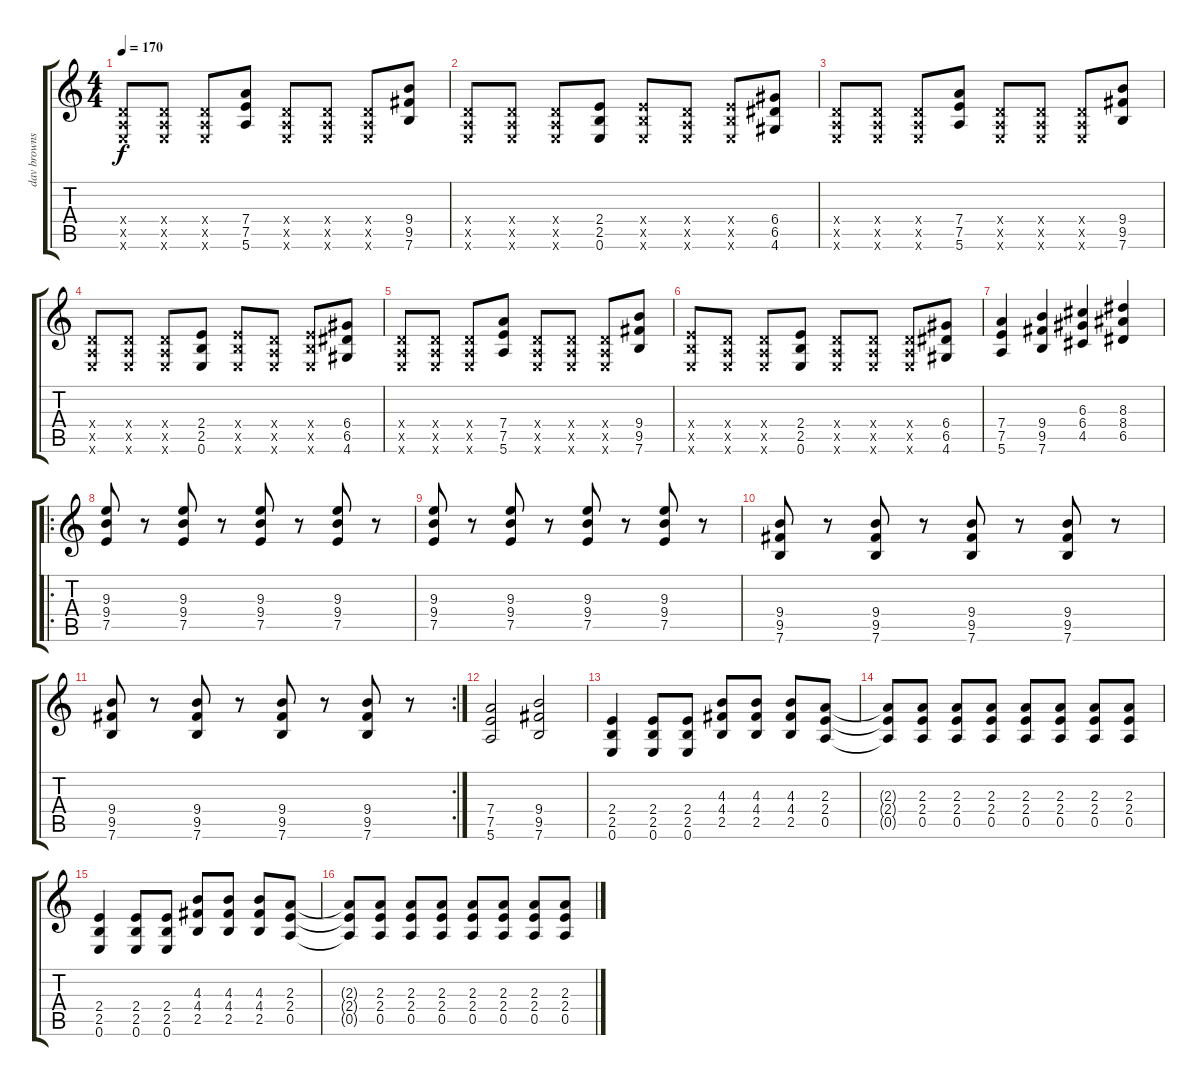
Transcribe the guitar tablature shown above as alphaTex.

\track ("dav brownsound" "dav browns") {instrument overdrivenguitar}
\staff {score tabs}
\tuning (E4 B3 G3 D3 A2 E2) {hide}
\ts (4 4)
\tempo 170
\clef g2
\ks c
(0.4{x} 0.5{x} 0.6{x}).8{dy f} (0.4{x} 0.5{x} 0.6{x}).8 (0.4{x} 0.5{x} 0.6{x}).8 (7.4 7.5 5.6).8 (0.4{x} 0.5{x} 0.6{x}).8 (0.4{x} 0.5{x} 0.6{x}).8 (0.4{x} 0.5{x} 0.6{x}).8 (9.4 9.5 7.6).8 |
(0.4{x} 0.5{x} 0.6{x}).8 (0.4{x} 0.5{x} 0.6{x}).8 (0.4{x} 0.5{x} 0.6{x}).8 (2.4 2.5 0.6).8 (2.4{x} 2.5{x} 0.6{x}).8 (0.4{x} 0.5{x} 0.6{x}).8 (2.4{x} 2.5{x} 0.6{x}).8 (6.4 6.5 4.6).8 |
(0.4{x} 0.5{x} 0.6{x}).8 (0.4{x} 0.5{x} 0.6{x}).8 (0.4{x} 0.5{x} 0.6{x}).8 (7.4 7.5 5.6).8 (0.4{x} 0.5{x} 0.6{x}).8 (0.4{x} 0.5{x} 0.6{x}).8 (0.4{x} 0.5{x} 0.6{x}).8 (9.4 9.5 7.6).8 |
(0.4{x} 0.5{x} 0.6{x}).8 (0.4{x} 0.5{x} 0.6{x}).8 (0.4{x} 0.5{x} 0.6{x}).8 (2.4 2.5 0.6).8 (2.4{x} 2.5{x} 0.6{x}).8 (0.4{x} 0.5{x} 0.6{x}).8 (2.4{x} 2.5{x} 0.6{x}).8 (6.4 6.5 4.6).8 |
(0.4{x} 0.5{x} 0.6{x}).8 (0.4{x} 0.5{x} 0.6{x}).8 (0.4{x} 0.5{x} 0.6{x}).8 (7.4 7.5 5.6).8 (0.4{x} 0.5{x} 0.6{x}).8 (0.4{x} 0.5{x} 0.6{x}).8 (0.4{x} 0.5{x} 0.6{x}).8 (9.4 9.5 7.6).8 |
(2.4{x} 2.5{x} 0.6{x}).8 (0.4{x} 0.5{x} 0.6{x}).8 (0.4{x} 0.5{x} 0.6{x}).8 (2.4 2.5 0.6).8 (0.4{x} 0.5{x} 0.6{x}).8 (0.4{x} 0.5{x} 0.6{x}).8 (0.4{x} 0.5{x} 0.6{x}).8 (6.4 6.5 4.6).8 |
(7.4 7.5 5.6).4 (9.4 9.5 7.6).4 (6.3 6.4 4.5).4 (8.3 8.4 6.5).4 |
\ro
(9.3 9.4 7.5).8 r.8 (9.3 9.4 7.5).8 r.8 (9.3 9.4 7.5).8 r.8 (9.3 9.4 7.5).8 r.8 |
(9.3 9.4 7.5).8 r.8 (9.3 9.4 7.5).8 r.8 (9.3 9.4 7.5).8 r.8 (9.3 9.4 7.5).8 r.8 |
(9.4 9.5 7.6).8 r.8 (9.4 9.5 7.6).8 r.8 (9.4 9.5 7.6).8 r.8 (9.4 9.5 7.6).8 r.8 |
\rc 2
(9.4 9.5 7.6).8 r.8 (9.4 9.5 7.6).8 r.8 (9.4 9.5 7.6).8 r.8 (9.4 9.5 7.6).8 r.8 |
(7.4 7.5 5.6).2 (9.4 9.5 7.6).2 |
(2.4 2.5 0.6).4 (2.4 2.5 0.6).8 (2.4 2.5 0.6).8 (4.3 4.4 2.5).8 (4.3 4.4 2.5).8 (4.3 4.4 2.5).8 (2.3 2.4 0.5).8 |
(2.3{t} 2.4{t} 0.5{t}).8 (2.3 2.4 0.5).8 (2.3 2.4 0.5).8 (2.3 2.4 0.5).8 (2.3 2.4 0.5).8 (2.3 2.4 0.5).8 (2.3 2.4 0.5).8 (2.3 2.4 0.5).8 |
(2.4 2.5 0.6).4 (2.4 2.5 0.6).8 (2.4 2.5 0.6).8 (4.3 4.4 2.5).8 (4.3 4.4 2.5).8 (4.3 4.4 2.5).8 (2.3 2.4 0.5).8 |
(2.3{t} 2.4{t} 0.5{t}).8 (2.3 2.4 0.5).8 (2.3 2.4 0.5).8 (2.3 2.4 0.5).8 (2.3 2.4 0.5).8 (2.3 2.4 0.5).8 (2.3 2.4 0.5).8 (2.3 2.4 0.5).8
